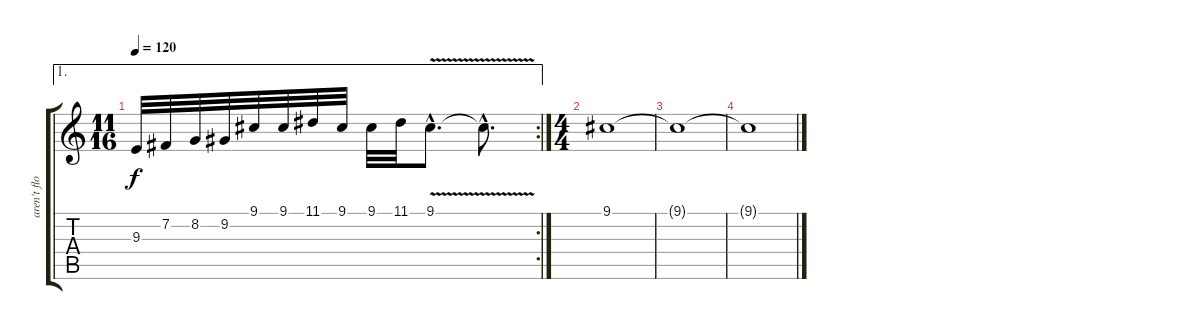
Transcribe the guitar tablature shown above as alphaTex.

\track ("aren't flowing" "aren't flo") {instrument lead1square}
\staff {score tabs}
\tuning (E4 B3 G3 D3 A2 E2) {hide}
\ae 1
\rc 2
\ts (11 16)
\tempo 120
\clef g2
\ks c
9.3.32{dy f} 7.2.32 8.2.32 9.2.32 9.1.32 9.1.32 11.1.32 9.1.32 9.1.32 11.1.32 9.1{v hac}.8{d} 9.1{hac t}.8{d} |
\ts (4 4)
9.1.1 |
9.1{t}.1{volume 0} |
9.1{t}.1
